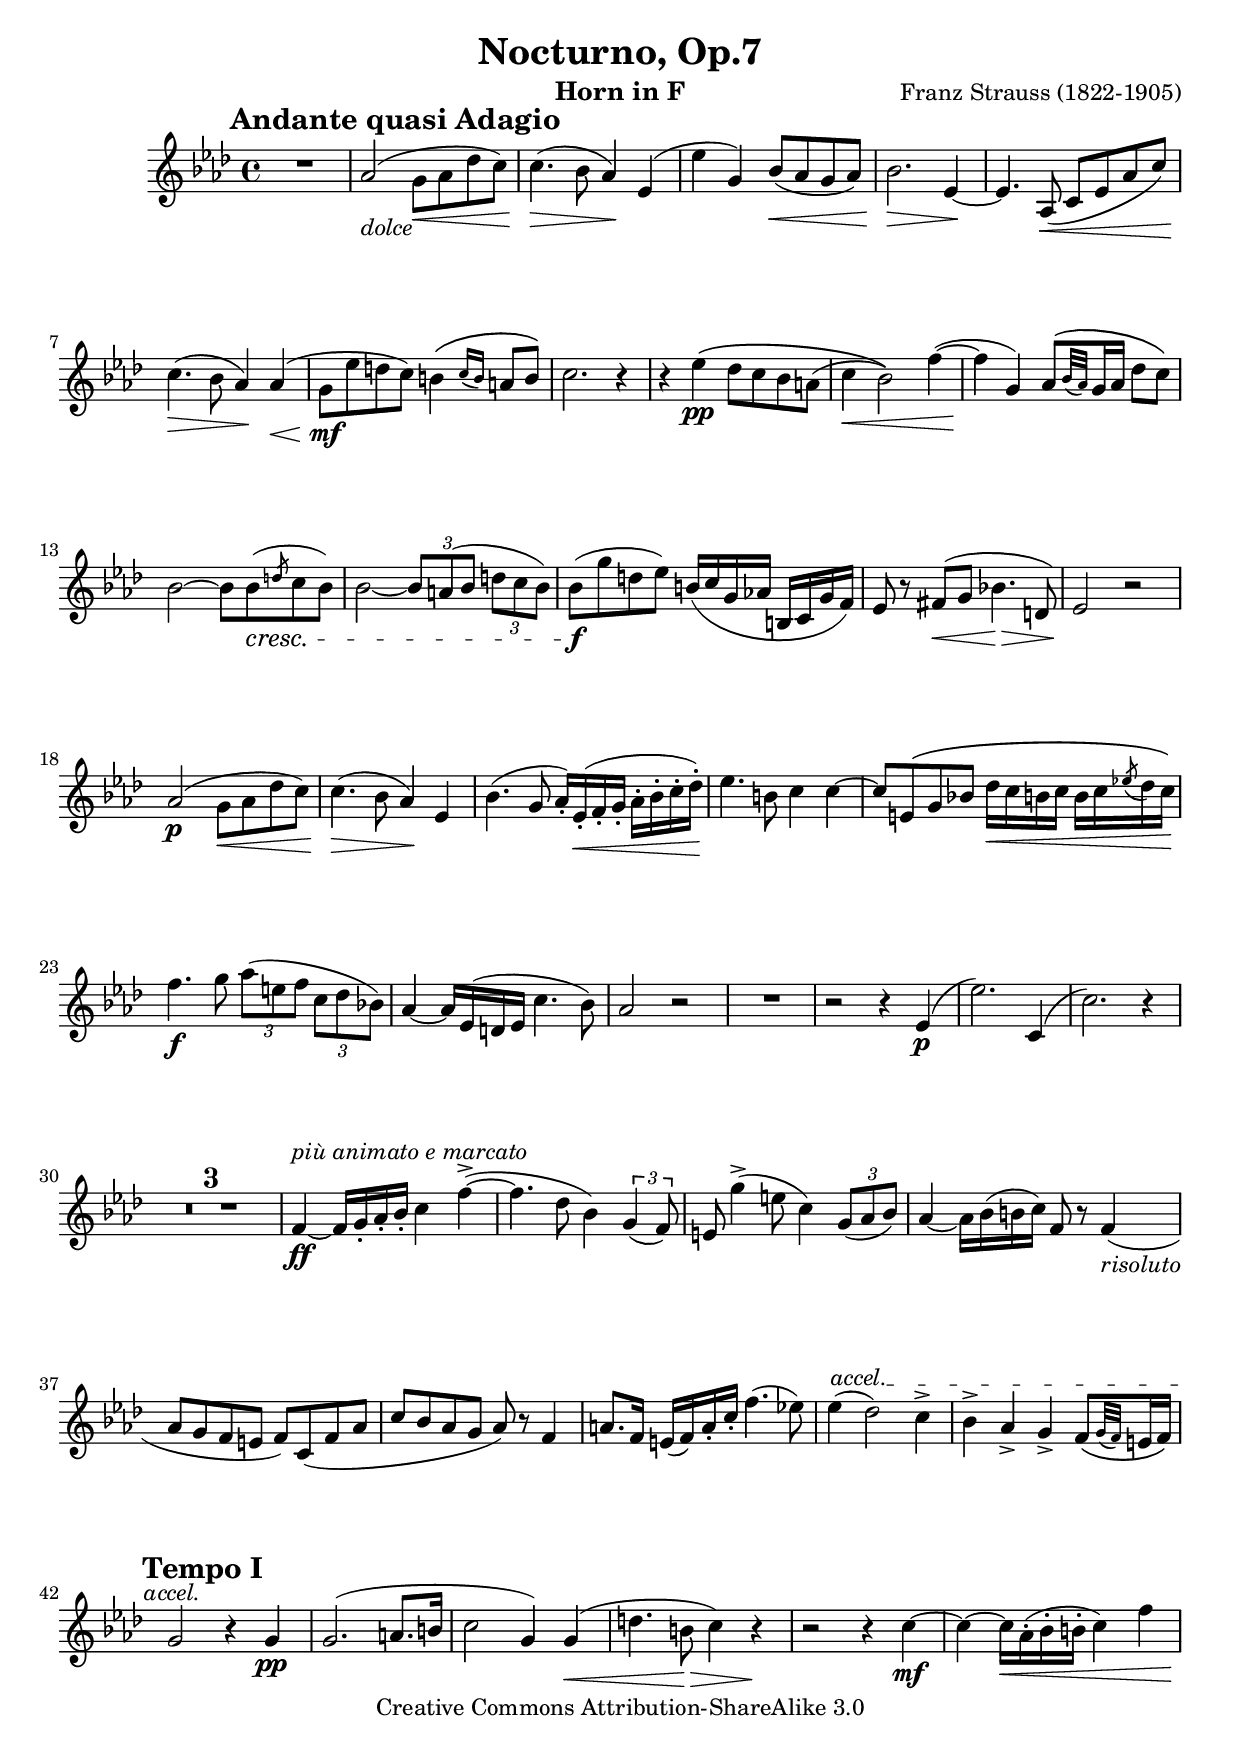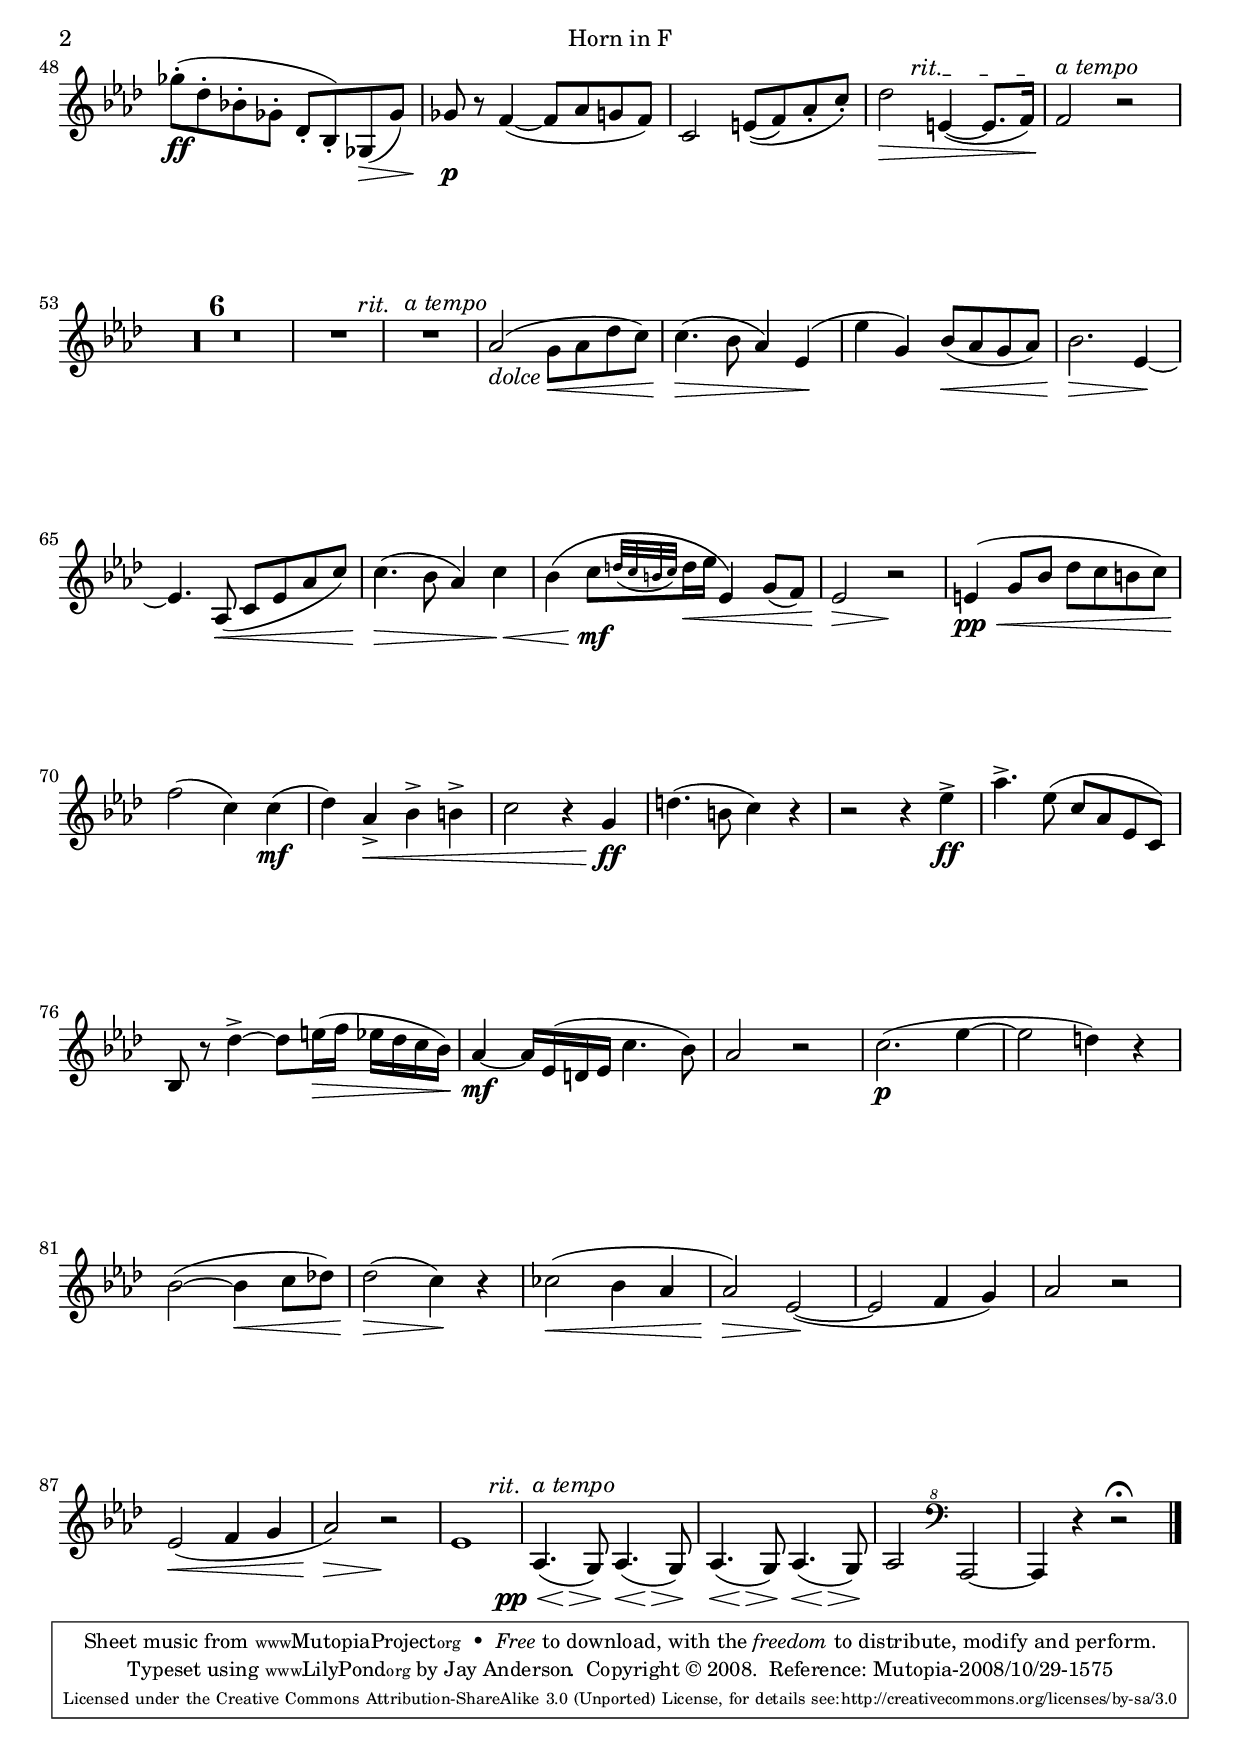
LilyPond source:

\version "2.11.62"

tempoMark = #(define-music-function (parser location markp) (string?)
#{
  \once \override Score.RehearsalMark #'self-alignment-X = #left
  \once \override Score.RehearsalMark #'extra-spacing-width = #'(+inf.0 . -inf.0)
  \mark \markup { \bold $markp }
#})

outline =
{
  \override Score.PaperColumn #'keep-inside-line = ##t
  \override Score.NonMusicalPaperColumn #'keep-inside-line = ##t
  \time 4/4
  \tempoMark "Andante quasi Adagio"
  s1*32 |

  s1^\markup{\italic "più animato e marcato"} |
  s1*6 |

  \override TextSpanner #'bound-details #'left #'text = "accel."
  s1\startTextSpan |
  s1 |

  \tempoMark "Tempo I"
  s1\stopTextSpan
  s1*8 |

  \override TextSpanner #'bound-details #'left #'text = "rit."
  s4 s2\startTextSpan s16*3 s16\stopTextSpan
  s1^\markup{\italic "a tempo"}
  s1*6 |

  s8*5 s4\startTextSpan s16 s\stopTextSpan
  s1^\markup{\italic "a tempo"}
  s1*28 |

  s2 s16*7\startTextSpan s16\stopTextSpan
  s1^\markup{\italic "a tempo"}
  s1*3 | \bar "|."
}


horn = \relative c''
{
  \transposition f
  \key f \minor
  R1 |
  aes2(_\markup{\italic dolce} g8\< aes des c) |
  c4.(\> bes8 aes4)\! ees( |
  ees' g,) bes8(\< aes g aes) |
  bes2.\> ees,4~\! |
  ees4. aes,8(\< c ees aes c) |
  c4.(\> bes8 aes4)\! aes(\< |
  g8(\mf ees' d c) b4\( \grace {c16[( b])} a8 b\) |
  c2. r4 |
  r ees\(\pp des8 c bes a( |
  c4\< bes2)\) f'4~( |
  f\! g,)
    \once \override Beam #'positions = #'(3.5 . 3.5) %Avoid beam collisions
    aes8[\( \grace {bes32[( aes])} g16 aes] des8 c\) |
  \crescTextCresc
  bes2~ bes8 bes(\<
  \crescHairpin
    \once \override Stem #'stroke-style = #"grace"
    \grace d8 c8 bes) |
  bes2~ \times 2/3 {bes8 a( bes} \times 2/3 {d c bes)} |
  bes8(\f g' d ees) b16( c g aes b, c g' f) |
  ees8 r fis(\< g bes4.\> d,8) |
  ees2\! r |
  aes2(\p g8\< aes des c) |
  c4.(\> bes8 aes4)\! ees |
  bes'4.( g8 aes16-.) ees-.(\< f-. g-. aes-. bes-. c-. des-.) |
  ees4.\! b8 c4 c~ |
  c8 e,\( g bes des16\< c b c b c \acciaccatura ees8 des16 c\) |
  f4.\f g8 \times 2/3 {aes8( e f} \times 2/3 {c des bes)} |
  aes4~ aes16 ees( d ees c'4. bes8) |
  aes2 r |
  R1 |
  r2 r4 ees4(\p |
  ees'2.) c,4( |
  c'2.) r4 |
  R1*3 |

  %più animato e marcato
  f,4~\ff f16 g-. aes-. bes-. c4 f~->( |
  f4. des8 bes4) \times 2/3 {g4( f8)} |
  e8 g'4->( e8 c4) \times 2/3 {g8( aes bes)} |
  aes4~ aes16 bes( b c) f,8 r f4(_\markup{\italic risoluto} |
  aes8 g f e f) c( f aes |
  c bes aes g aes) r f4 |
  a8. f16 e( f) a-. c-. f4.( ees8) |
  ees4( des2) c4-> |
  bes-> aes-> g->
    \once \override Beam #'positions = #'(2.5 . 2.5)
    f8[\( \grace {g32[( f])} e16 f]\) |

  %Tempo I
  g2 r4 g\pp |
  g2.( a8. b16 |
  c2 g4) g(\< |
  d'4. b8\> c4) r\! |
  r2 r4 c~\mf |
  c~ c16\< aes16-.( bes-. b-. c4) f |
  ges8-.(\ff des-. bes-. ges-. des-. bes-.) ges(\> ges') |
  ges\p r f4~( f8 aes g f) |
  c2 e8(\( f) aes-. c-.\) |
  des2\> e,4~( e8. f16) |
  f2\! r |
  R1*6 |

  %rit
  R1 |

  %a tempo
  R1 |
  aes2(_\markup{\italic dolce} g8\< aes des c) |
  c4.(\> bes8 aes4) ees(\! |
  ees' g,) bes8(\< aes g aes) |
  bes2.\> ees,4~\! |
  ees4. aes,8(\< c ees aes c) |
  c4.(\> bes8 aes4) c\< |
  bes\( c8[\mf \grace {d32[( c b c])} d16\< ees] ees,4\) g8( f) |
  ees2\> r\! |
  e4(\pp\< g8 bes des c b c) |
  f2(\! c4) c(\mf |
  des) aes->\< bes-> b-> |
  c2 r4 g\ff |
  d'4.( b8 c4) r |
  r2 r4 ees->\ff |
  aes4.-> ees8( c aes ees c) |
  bes r des'4~-> des8 e16(\> f ees des c bes) |
  aes4~\mf aes16 ees( d ees c'4. bes8) |
  aes2 r |
  c2.(\p ees4~ |
  ees2 d4) r |
  bes2~( bes4\< c8 des) |
  des2(\> c4)\! r |
  ces2(\< bes4 aes |
  aes2)\> ees2~(\! |
  ees f4 g) |
  aes2 r |
  ees2(\< f4 g |
  aes2)\> r\! |
  << ees1 {s8*7 s8\pp\<} >> |
  <<
    \repeat unfold 4 {aes,4.( g8)}
    {
      s4 s8\> s\! \repeat unfold 3 {s4\< s8\> s\!} |
    }
  >> |
  aes2 \clef "bass^8" aes,~ |
  aes4 r r2\fermata |
}



instrument = "Horn in F"

\paper
{
  ragged-last-bottom = ##f
  ragged-bottom = ##f
}

\book
{
  \include "header.lyi"
  \score
  {
    \new Staff
    {
      #(set-accidental-style 'modern)
      \set Score.skipBars = ##t
      << \horn \outline >>
    }
  }
}

